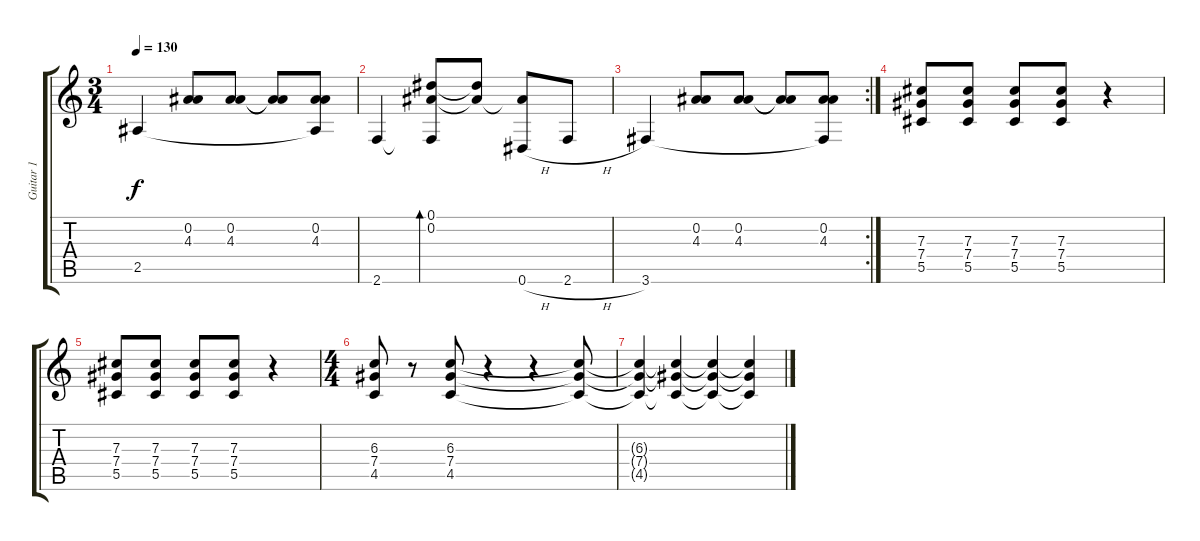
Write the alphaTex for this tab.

\track ("Guitar 1" "Guitar 1") {instrument distortionguitar}
\staff {score tabs}
\tuning (Eb4 Bb3 Gb3 Db3 Ab2 Eb2) {hide}
\ts (3 4)
\tempo 130
\clef g2
\ks c
2.5.4{dy f} (0.2 4.3).8 (0.2 4.3).8 (0.2{t} 4.3{t}).8 (0.2 4.3 2.5{t}).8 |
2.6.4 (0.1 0.2 2.6{t}).8{bd 240} (0.1{t} 0.2{t}).8 (0.2{t} 0.6{h}).8 2.6{h}.8 |
\rc 2
3.6.4 (0.2 4.3).8 (0.2 4.3).8 (0.2{t} 4.3{t}).8 (0.2 4.3 3.6{t}).8 |
(7.3 7.4 5.5).8 (7.3 7.4 5.5).8 (7.3 7.4 5.5).8 (7.3 7.4 5.5).8 r.4 |
(7.3 7.4 5.5).8 (7.3 7.4 5.5).8 (7.3 7.4 5.5).8 (7.3 7.4 5.5).8 r.4 |
\ts (4 4)
(6.3 7.4 4.5).8 r.8 (6.3 7.4 4.5).8 r.4 r.4 (6.3{t} 7.4{t} 4.5{t}).8 |
(6.3{t} 7.4{t} 4.5{t}).4 (6.3{t} 7.4{t} 4.5{t}).4 (6.3{t} 7.4{t} 4.5{t}).4 (6.3{t} 7.4{t} 4.5{t}).4
